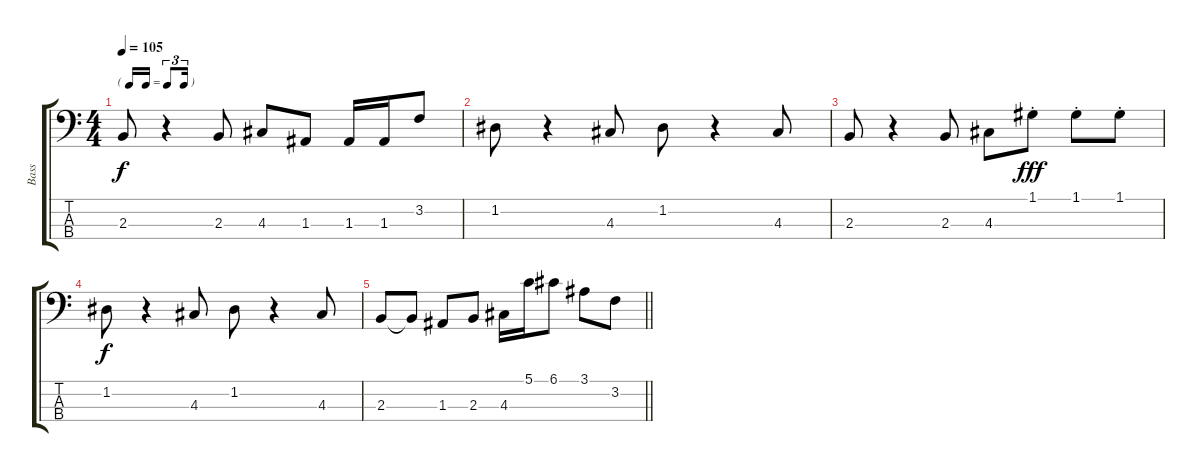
\track ("Bass" "Bass") {instrument electricbassfinger}
\staff {score tabs}
\tuning (G2 D2 A1 E1) {hide}
\ts (4 4)
\tf triplet16th
\tempo 105
\clef f4
\ks c
2.3.8{dy f} r.4 2.3.8 4.3.8 1.3.8 1.3.16 1.3.16 3.2.8 |
1.2.8 r.4 4.3.8 1.2.8 r.4 4.3.8 |
2.3.8 r.4 2.3.8 4.3.8 1.1{st}.8{dy fff} 1.1{st}.8 1.1{st}.8 |
1.2.8{dy f} r.4 4.3.8 1.2.8 r.4 4.3.8 |
\barLineRight lightlight
2.3.8 2.3{t}.8 1.3.8 2.3.8 4.3.16 5.1.16 6.1.8 3.1.8 3.2.8
